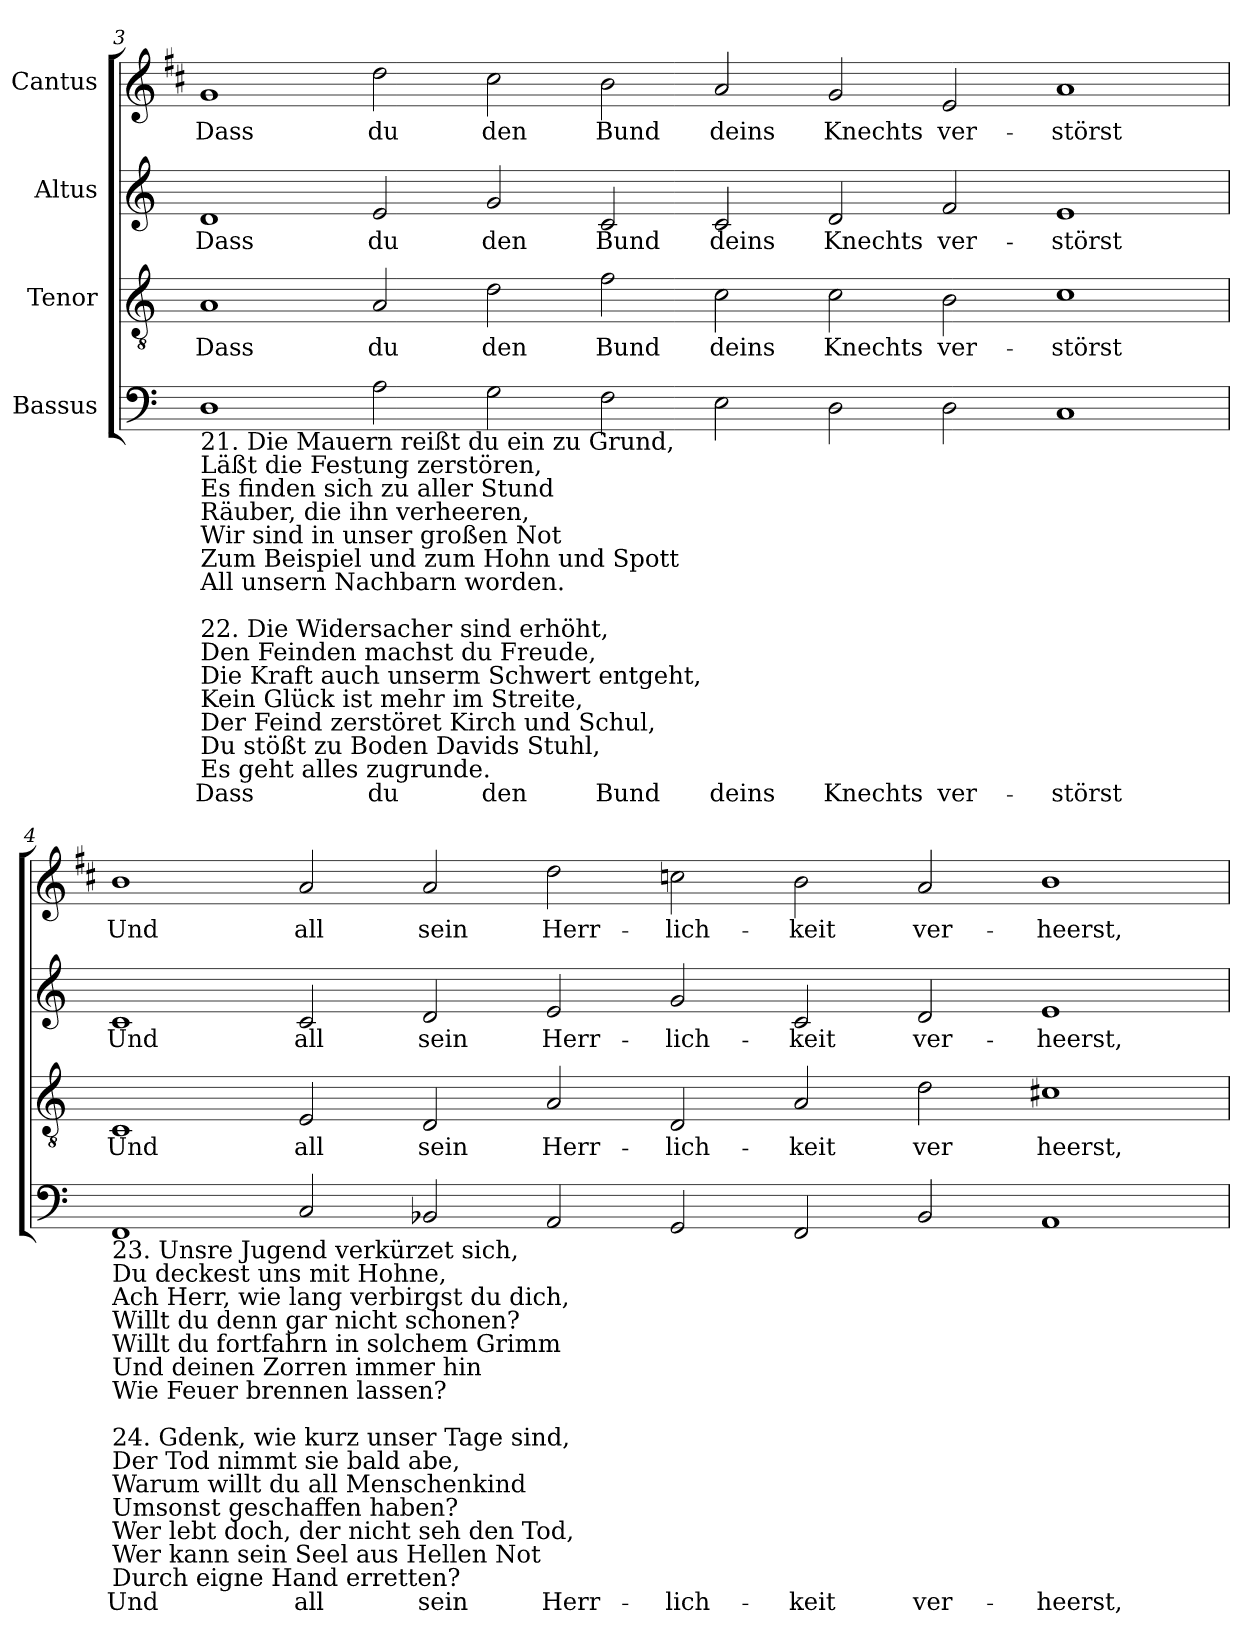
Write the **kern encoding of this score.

**kern	**text	**kern	**text	**kern	**text	**kern	**text
*part4	*part4	*part3	*part3	*part2	*part2	*part1	*part1
*staff4	*staff4	*staff3	*staff3	*staff2	*staff2	*staff1	*staff1
*I"Bassus	*	*I"Tenor	*	*I"Altus	*	*I"Cantus	*
!!LO:LB:g=z
*clefF4	*	*clefGv2	*	*clefG2	*	*clefG2	*
*	*	*	*	*	*	*ITrd1c2	*
*k[]	*	*k[]	*	*k[]	*	*k[]	*
*C:	*	*C:	*	*C:	*	*C:	*
=3	=3	=3	=3	=3	=3	=3	=3
!LO:TX:b:t=21. Die Mauern reißt du ein zu Grund,\nLäßt die Festung zerstören,\nEs finden sich zu aller Stund\nRäuber, die ihn verheeren,\nWir sind in unser großen Not\nZum Beispiel und zum Hohn und Spott\nAll unsern Nachbarn worden.\n\n22. Die Widersacher sind erhöht,\nDen Feinden machst du Freude,\nDie Kraft auch unserm Schwert entgeht,\nKein Glück ist mehr im Streite,\nDer Feind zerstöret Kirch und Schul,\nDu stößt zu Boden Davids Stuhl,\nEs geht alles zugrunde.	!	!	!	!	!	!	!
!	!LO:LY:b	!	!LO:LY:b	!	!LO:LY:b	!	!LO:LY:b
1D	Dass	1A	Dass	1d	Dass	1f	Dass
!	!LO:LY:b	!	!LO:LY:b	!	!LO:LY:b	!	!LO:LY:b
2A	du	2A	du	2e	du	2cc	du
!	!LO:LY:b	!	!LO:LY:b	!	!LO:LY:b	!	!LO:LY:b
2G	den	2d	den	2g	den	2b	den
!	!LO:LY:b	!	!LO:LY:b	!	!LO:LY:b	!	!LO:LY:b
2F	Bund	2f	Bund	2c	Bund	2a	Bund
!	!LO:LY:b	!	!LO:LY:b	!	!LO:LY:b	!	!LO:LY:b
2E	deins	2c	deins	2c	deins	2g	deins
!	!LO:LY:b	!	!LO:LY:b	!	!LO:LY:b	!	!LO:LY:b
2D	Knechts	2c	Knechts	2d	Knechts	2f	Knechts
!	!LO:LY:b	!	!LO:LY:b	!	!LO:LY:b	!	!LO:LY:b
2D	ver-	2B	ver-	2f	ver-	2d	ver-
!	!LO:LY:b	!	!LO:LY:b	!	!LO:LY:b	!	!LO:LY:b
1C	-störst	1c	-störst	1e	-störst	1g	-störst
=4	=4	=4	=4	=4	=4	=4	=4
!LO:TX:b:t=23. Unsre Jugend verkürzet sich,\nDu deckest uns mit Hohne,\nAch Herr, wie lang verbirgst du dich,\nWillt du denn gar nicht schonen?\nWillt du fortfahrn in solchem Grimm\nUnd deinen Zorren immer hin\nWie Feuer brennen lassen?\n\n24. Gdenk, wie kurz unser Tage sind,\nDer Tod nimmt sie bald abe,\nWarum willt du all Menschenkind\nUmsonst geschaffen haben?\nWer lebt doch, der nicht seh den Tod,\nWer kann sein Seel aus Hellen Not\nDurch eigne Hand erretten?	!	!	!	!	!	!	!
!	!LO:LY:b	!	!LO:LY:b	!	!LO:LY:b	!	!LO:LY:b
1FF	Und	1C	Und	1c	Und	1a	Und
!	!LO:LY:b	!	!LO:LY:b	!	!LO:LY:b	!	!LO:LY:b
2C	all	2E	all	2c	all	2g	all
!	!LO:LY:b	!	!LO:LY:b	!	!LO:LY:b	!	!LO:LY:b
2BB-X	sein	2D	sein	2d	sein	2g	sein
!	!LO:LY:b	!	!LO:LY:b	!	!LO:LY:b	!	!LO:LY:b
2AA	Herr-	2A	Herr-	2e	Herr-	2cc	Herr-
!	!LO:LY:b	!	!LO:LY:b	!	!LO:LY:b	!	!LO:LY:b
2GG	-lich-	2D	-lich-	2g	-lich-	2b-X	-lich-
!	!LO:LY:b	!	!LO:LY:b	!	!LO:LY:b	!	!LO:LY:b
2FF	-keit	2A	-keit	2c	-keit	2a	-keit
!	!LO:LY:b	!	!LO:LY:b	!	!LO:LY:b	!	!LO:LY:b
2BB-	ver-	2d	ver	2d	ver-	2g	ver-
!	!LO:LY:b	!	!LO:LY:b	!	!LO:LY:b	!	!LO:LY:b
1AA	-heerst,	1c#X	heerst,	1e	-heerst,	1a	-heerst,
=	=	=	=	=	=	=	=
*-	*-	*-	*-	*-	*-	*-	*-
